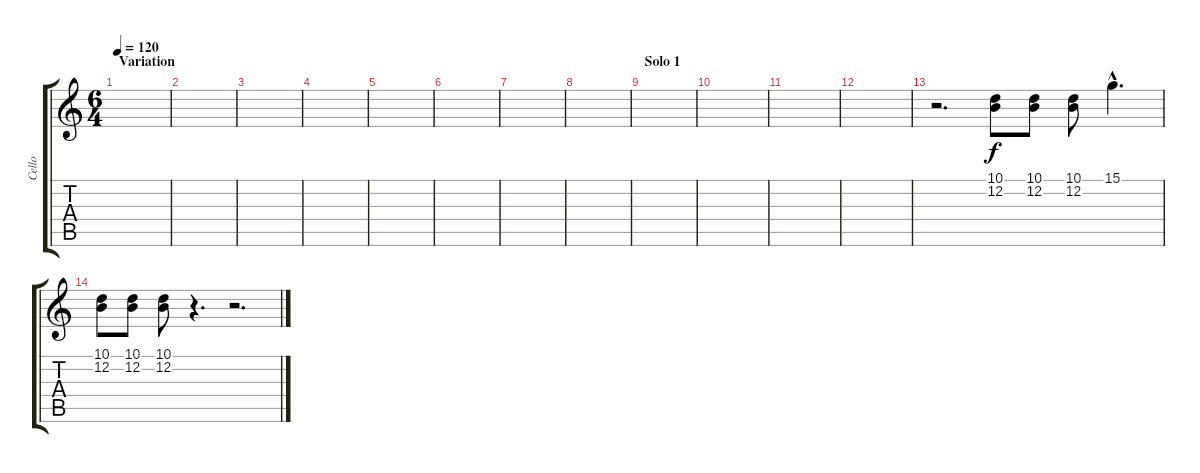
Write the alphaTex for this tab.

\track ("Cello" "Cello") {instrument cello}
\staff {score tabs}
\tuning (E4 B3 G3 D3 A2 E2) {hide}
\ts (6 4)
\section ("" "Variation")
\tempo 120
\clef g2
\ks c
|
|
|
|
|
|
|
|
\section ("" "Solo 1")
|
|
|
|
r.2{d} (10.1 12.2).8 (10.1 12.2).8 (10.1 12.2).8 15.1{hac}.4{d} |
(10.1 12.2).8 (10.1 12.2).8 (10.1 12.2).8 r.4{d} r.2{d}
